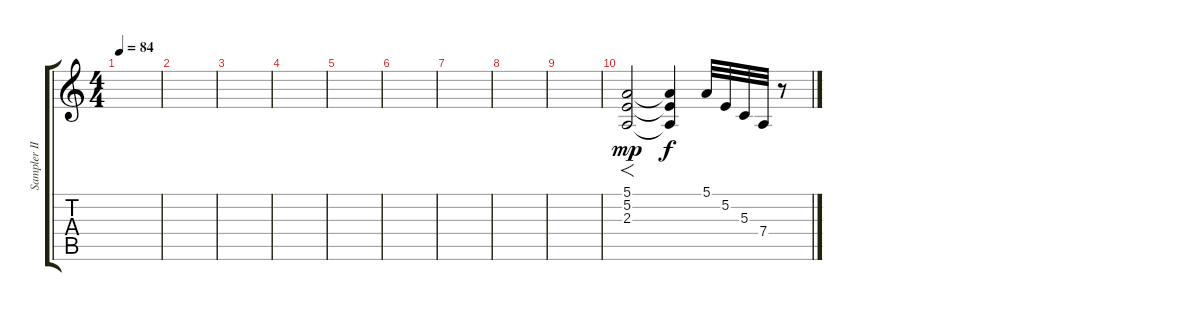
\track ("Sampler III" "Sampler II") {instrument lead1square}
\staff {score tabs}
\tuning (E4 B3 G3 D3 A2 E2) {hide}
\ts (4 4)
\tempo 84
\clef g2
\ks c
|
|
|
|
|
|
|
|
|
(5.1 5.2 2.3).2{f dy mp} (5.1{t} 5.2{t} 2.3{t}).4{dy f} 5.1.32 5.2.32 5.3.32 7.4.32 r.8
